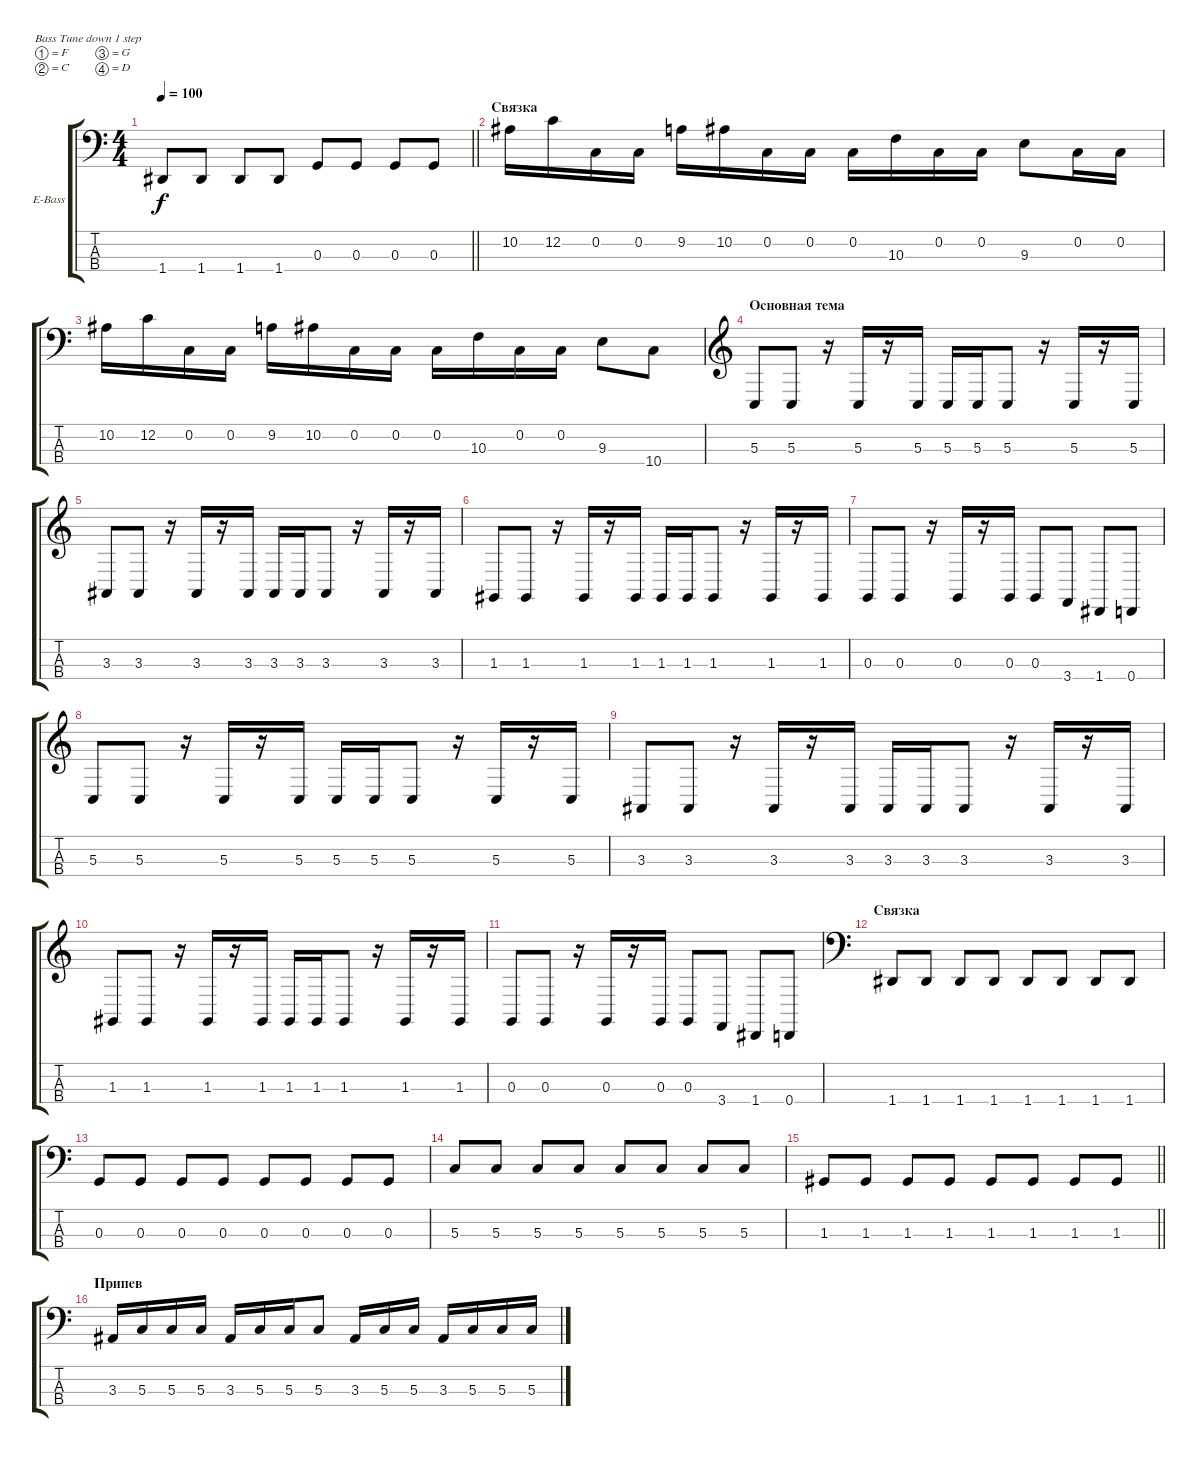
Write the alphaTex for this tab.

\bracketExtendMode groupsimilarinstruments
\firstSystemTrackNameOrientation horizontal
\otherSystemsTrackNameOrientation horizontal
\track ("Nikki Sixx" "E-Bass") {instrument electricbassfinger}
\staff {score tabs}
\tuning (F2 C2 G1 D1)
\ts (4 4)
\tempo 100
\clef f4
\barLineRight lightlight
\ks c
1.4.8{dy f} 1.4.8 1.4.8 1.4.8 0.3.8 0.3.8 0.3.8 0.3.8 |
\section ("" "Связка")
10.2.16 12.2.16 0.2.16 0.2.16 9.2.16 10.2.16 0.2.16 0.2.16 0.2.16 10.3.16 0.2.16 0.2.16 9.3.8 0.2.16 0.2.16 |
10.2.16 12.2.16 0.2.16 0.2.16 9.2.16 10.2.16 0.2.16 0.2.16 0.2.16 10.3.16 0.2.16 0.2.16 9.3.8 10.4.8 |
\section ("" "Основная тема")
\clef g2
5.3.8 5.3.8 r.16 5.3.16 r.16 5.3.16 5.3.16 5.3.16 5.3.8 r.16 5.3.16 r.16 5.3.16 |
3.3.8 3.3.8 r.16 3.3.16 r.16 3.3.16 3.3.16 3.3.16 3.3.8 r.16 3.3.16 r.16 3.3.16 |
1.3.8 1.3.8 r.16 1.3.16 r.16 1.3.16 1.3.16 1.3.16 1.3.8 r.16 1.3.16 r.16 1.3.16 |
0.3.8 0.3.8 r.16 0.3.16 r.16 0.3.16 0.3.8 3.4.8 1.4.8 0.4.8 |
5.3.8 5.3.8 r.16 5.3.16 r.16 5.3.16 5.3.16 5.3.16 5.3.8 r.16 5.3.16 r.16 5.3.16 |
3.3.8 3.3.8 r.16 3.3.16 r.16 3.3.16 3.3.16 3.3.16 3.3.8 r.16 3.3.16 r.16 3.3.16 |
1.3.8 1.3.8 r.16 1.3.16 r.16 1.3.16 1.3.16 1.3.16 1.3.8 r.16 1.3.16 r.16 1.3.16 |
0.3.8 0.3.8 r.16 0.3.16 r.16 0.3.16 0.3.8 3.4.8 1.4.8 0.4.8 |
\section ("" "Связка")
\clef f4
1.4.8 1.4.8 1.4.8 1.4.8 1.4.8 1.4.8 1.4.8 1.4.8 |
0.3.8 0.3.8 0.3.8 0.3.8 0.3.8 0.3.8 0.3.8 0.3.8 |
5.3.8 5.3.8 5.3.8 5.3.8 5.3.8 5.3.8 5.3.8 5.3.8 |
\barLineRight lightlight
1.3.8 1.3.8 1.3.8 1.3.8 1.3.8 1.3.8 1.3.8 1.3.8 |
\section ("" "Припев")
3.3.16 5.3.16 5.3.16 5.3.16 3.3.16 5.3.16 5.3.16 5.3.8 3.3.16 5.3.16 5.3.16 3.3.16 5.3.16 5.3.16 5.3.16
